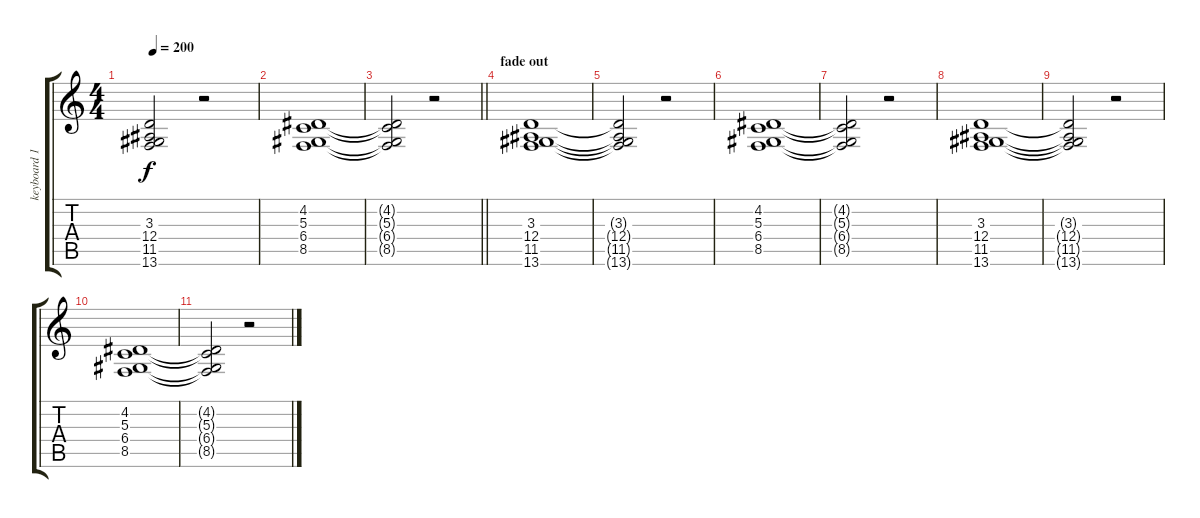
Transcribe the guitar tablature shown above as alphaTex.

\track ("keyboard 1" "keyboard 1") {instrument acousticgrandpiano}
\staff {score tabs}
\tuning (E4 B3 G3 D3 A2 E2) {hide}
\ts (4 4)
\tempo 200
\clef g2
\ks c
(3.3{t} 12.4{t} 11.5{t} 13.6{t}).2{dy f} r.2 |
(4.2 5.3 6.4 8.5).1 |
\barLineRight lightlight
(4.2{t} 5.3{t} 6.4{t} 8.5{t}).2 r.2 |
\section ("" "fade out")
(3.3 12.4 11.5 13.6).1 |
(3.3{t} 12.4{t} 11.5{t} 13.6{t}).2 r.2 |
(4.2 5.3 6.4 8.5).1 |
(4.2{t} 5.3{t} 6.4{t} 8.5{t}).2 r.2 |
(3.3 12.4 11.5 13.6).1 |
(3.3{t} 12.4{t} 11.5{t} 13.6{t}).2 r.2 |
(4.2 5.3 6.4 8.5).1 |
(4.2{t} 5.3{t} 6.4{t} 8.5{t}).2 r.2
